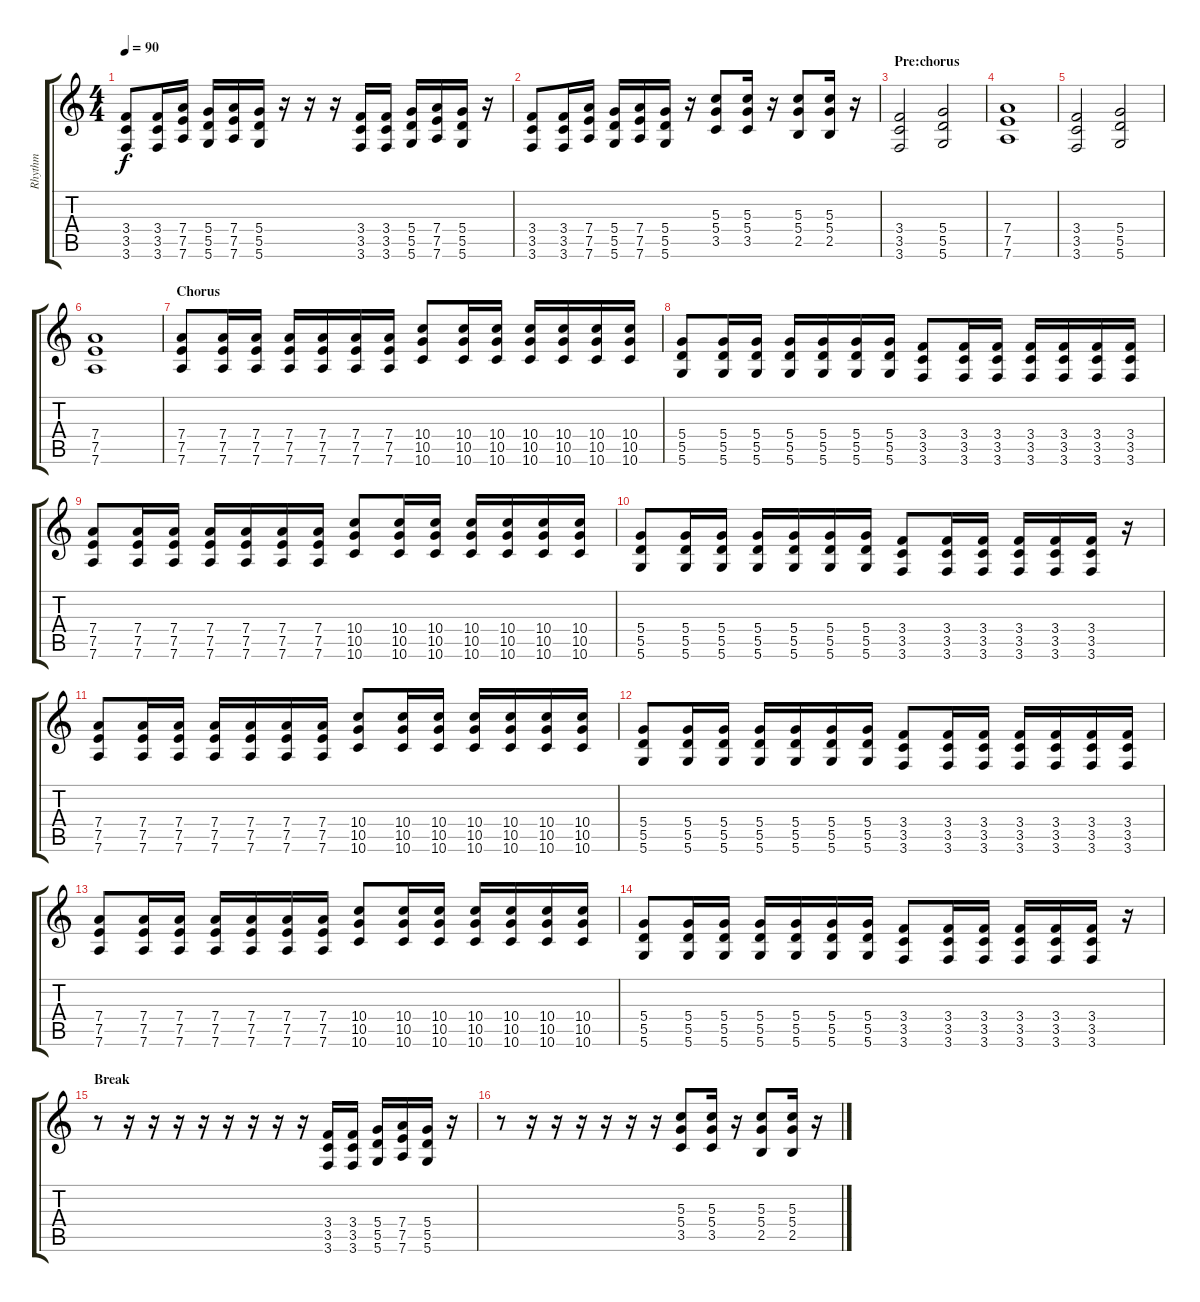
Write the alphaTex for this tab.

\track ("Rhythm" "Rhythm") {instrument distortionguitar}
\staff {score tabs}
\tuning (E4 B3 G3 D3 A2 D2) {hide}
\ts (4 4)
\tempo 90
\clef g2
\ks c
(3.4 3.5 3.6).8{dy f} (3.4 3.5 3.6).16 (7.4 7.5 7.6).16 (5.4 5.5 5.6).16 (7.4 7.5 7.6).16 (5.4 5.5 5.6).16 r.16 r.16 r.16 (3.4 3.5 3.6).16 (3.4 3.5 3.6).16 (5.4 5.5 5.6).16 (7.4 7.5 7.6).16 (5.4 5.5 5.6).16 r.16 |
(3.4 3.5 3.6).8 (3.4 3.5 3.6).16 (7.4 7.5 7.6).16 (5.4 5.5 5.6).16 (7.4 7.5 7.6).16 (5.4 5.5 5.6).16 r.16 (5.3 5.4 3.5).8 (5.3 5.4 3.5).16 r.16 (5.3 5.4 2.5).8 (5.3 5.4 2.5).16 r.16 |
\section ("" "Pre:chorus")
(3.4 3.5 3.6).2 (5.4 5.5 5.6).2 |
(7.4 7.5 7.6).1 |
(3.4 3.5 3.6).2 (5.4 5.5 5.6).2 |
(7.4 7.5 7.6).1 |
\section ("" "Chorus")
(7.4 7.5 7.6).8 (7.4 7.5 7.6).16 (7.4 7.5 7.6).16 (7.4 7.5 7.6).16 (7.4 7.5 7.6).16 (7.4 7.5 7.6).16 (7.4 7.5 7.6).16 (10.4 10.5 10.6).8 (10.4 10.5 10.6).16 (10.4 10.5 10.6).16 (10.4 10.5 10.6).16 (10.4 10.5 10.6).16 (10.4 10.5 10.6).16 (10.4 10.5 10.6).16 |
(5.4 5.5 5.6).8 (5.4 5.5 5.6).16 (5.4 5.5 5.6).16 (5.4 5.5 5.6).16 (5.4 5.5 5.6).16 (5.4 5.5 5.6).16 (5.4 5.5 5.6).16 (3.4 3.5 3.6).8 (3.4 3.5 3.6).16 (3.4 3.5 3.6).16 (3.4 3.5 3.6).16 (3.4 3.5 3.6).16 (3.4 3.5 3.6).16 (3.4 3.5 3.6).16 |
(7.4 7.5 7.6).8 (7.4 7.5 7.6).16 (7.4 7.5 7.6).16 (7.4 7.5 7.6).16 (7.4 7.5 7.6).16 (7.4 7.5 7.6).16 (7.4 7.5 7.6).16 (10.4 10.5 10.6).8 (10.4 10.5 10.6).16 (10.4 10.5 10.6).16 (10.4 10.5 10.6).16 (10.4 10.5 10.6).16 (10.4 10.5 10.6).16 (10.4 10.5 10.6).16 |
(5.4 5.5 5.6).8 (5.4 5.5 5.6).16 (5.4 5.5 5.6).16 (5.4 5.5 5.6).16 (5.4 5.5 5.6).16 (5.4 5.5 5.6).16 (5.4 5.5 5.6).16 (3.4 3.5 3.6).8 (3.4 3.5 3.6).16 (3.4 3.5 3.6).16 (3.4 3.5 3.6).16 (3.4 3.5 3.6).16 (3.4 3.5 3.6).16 r.16 |
(7.4 7.5 7.6).8 (7.4 7.5 7.6).16 (7.4 7.5 7.6).16 (7.4 7.5 7.6).16 (7.4 7.5 7.6).16 (7.4 7.5 7.6).16 (7.4 7.5 7.6).16 (10.4 10.5 10.6).8 (10.4 10.5 10.6).16 (10.4 10.5 10.6).16 (10.4 10.5 10.6).16 (10.4 10.5 10.6).16 (10.4 10.5 10.6).16 (10.4 10.5 10.6).16 |
(5.4 5.5 5.6).8 (5.4 5.5 5.6).16 (5.4 5.5 5.6).16 (5.4 5.5 5.6).16 (5.4 5.5 5.6).16 (5.4 5.5 5.6).16 (5.4 5.5 5.6).16 (3.4 3.5 3.6).8 (3.4 3.5 3.6).16 (3.4 3.5 3.6).16 (3.4 3.5 3.6).16 (3.4 3.5 3.6).16 (3.4 3.5 3.6).16 (3.4 3.5 3.6).16 |
(7.4 7.5 7.6).8 (7.4 7.5 7.6).16 (7.4 7.5 7.6).16 (7.4 7.5 7.6).16 (7.4 7.5 7.6).16 (7.4 7.5 7.6).16 (7.4 7.5 7.6).16 (10.4 10.5 10.6).8 (10.4 10.5 10.6).16 (10.4 10.5 10.6).16 (10.4 10.5 10.6).16 (10.4 10.5 10.6).16 (10.4 10.5 10.6).16 (10.4 10.5 10.6).16 |
(5.4 5.5 5.6).8 (5.4 5.5 5.6).16 (5.4 5.5 5.6).16 (5.4 5.5 5.6).16 (5.4 5.5 5.6).16 (5.4 5.5 5.6).16 (5.4 5.5 5.6).16 (3.4 3.5 3.6).8 (3.4 3.5 3.6).16 (3.4 3.5 3.6).16 (3.4 3.5 3.6).16 (3.4 3.5 3.6).16 (3.4 3.5 3.6).16 r.16 |
\section ("" "Break")
r.8 r.16 r.16 r.16 r.16 r.16 r.16 r.16 r.16 (3.4 3.5 3.6).16 (3.4 3.5 3.6).16 (5.4 5.5 5.6).16 (7.4 7.5 7.6).16 (5.4 5.5 5.6).16 r.16 |
r.8 r.16 r.16 r.16 r.16 r.16 r.16 (5.3 5.4 3.5).8 (5.3 5.4 3.5).16 r.16 (5.3 5.4 2.5).8 (5.3 5.4 2.5).16 r.16
